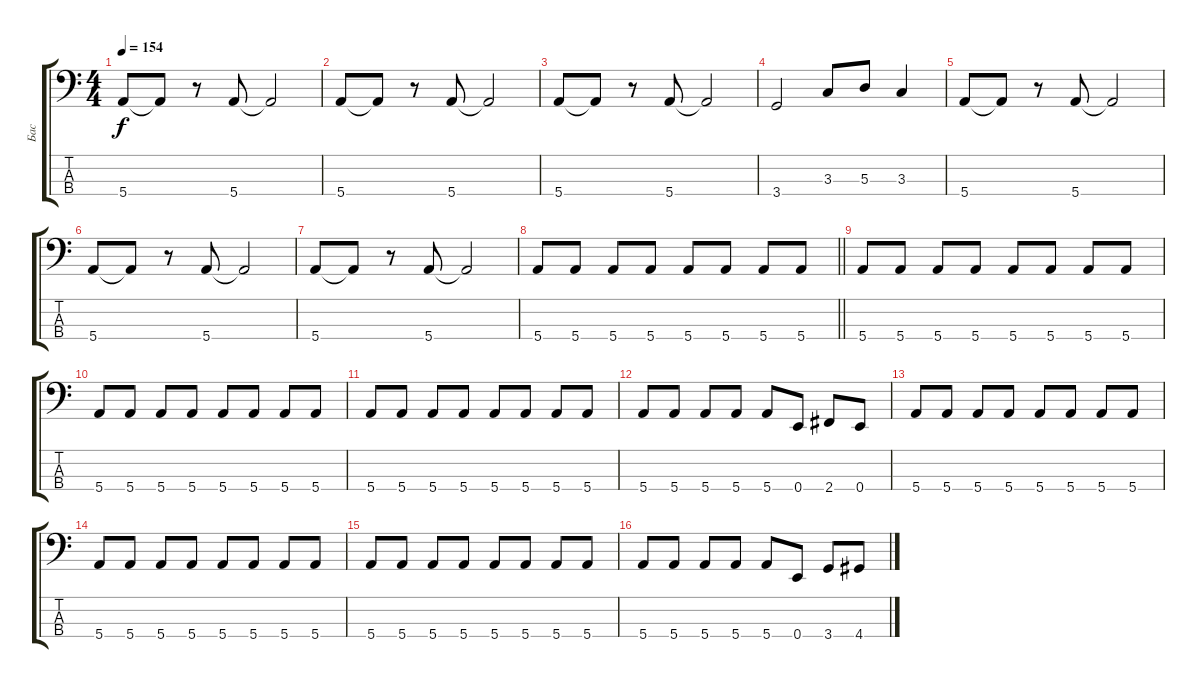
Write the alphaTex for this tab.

\track ("Бас" "Бас") {instrument electricbassfinger}
\staff {score tabs}
\tuning (G2 D2 A1 E1) {hide}
\ts (4 4)
\tempo 154
\clef f4
\ks c
5.4.8{dy f} 5.4{t}.8 r.8 5.4.8 5.4{t}.2 |
5.4.8 5.4{t}.8 r.8 5.4.8 5.4{t}.2 |
5.4.8 5.4{t}.8 r.8 5.4.8 5.4{t}.2 |
3.4.2 3.3.8 5.3.8 3.3.4 |
5.4.8 5.4{t}.8 r.8 5.4.8 5.4{t}.2 |
5.4.8 5.4{t}.8 r.8 5.4.8 5.4{t}.2 |
5.4.8 5.4{t}.8 r.8 5.4.8 5.4{t}.2 |
\barLineRight lightlight
5.4.8 5.4.8 5.4.8 5.4.8 5.4.8 5.4.8 5.4.8 5.4.8 |
5.4.8 5.4.8 5.4.8 5.4.8 5.4.8 5.4.8 5.4.8 5.4.8 |
5.4.8 5.4.8 5.4.8 5.4.8 5.4.8 5.4.8 5.4.8 5.4.8 |
5.4.8 5.4.8 5.4.8 5.4.8 5.4.8 5.4.8 5.4.8 5.4.8 |
5.4.8 5.4.8 5.4.8 5.4.8 5.4.8 0.4.8 2.4.8 0.4.8 |
5.4.8 5.4.8 5.4.8 5.4.8 5.4.8 5.4.8 5.4.8 5.4.8 |
5.4.8 5.4.8 5.4.8 5.4.8 5.4.8 5.4.8 5.4.8 5.4.8 |
5.4.8 5.4.8 5.4.8 5.4.8 5.4.8 5.4.8 5.4.8 5.4.8 |
5.4.8 5.4.8 5.4.8 5.4.8 5.4.8 0.4.8 3.4.8 4.4.8
